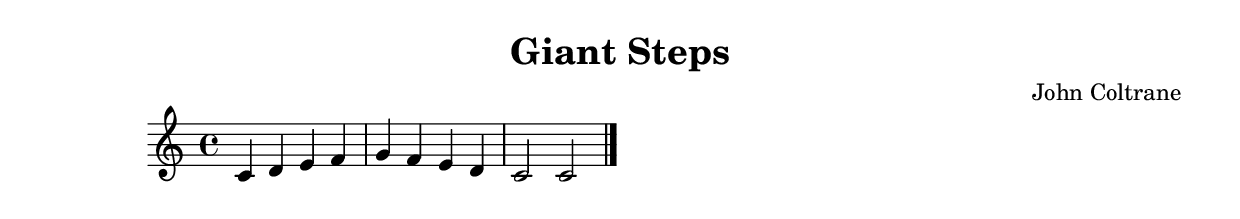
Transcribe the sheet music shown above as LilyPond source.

\version "2.24.4"

\header {
  title = "Giant Steps"
  composer = "John Coltrane"
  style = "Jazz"
}

\score {
  \new Staff {
    \clef treble
    \time 4/4
    \key c \major
    
    % Simple chord progression placeholder
    c'4 d' e' f' |
    g' f' e' d' |
    c'2 c'2 |
    \bar "|."
  }
  \layout {}
  \midi {
    \tempo 4 = 120
  }
}